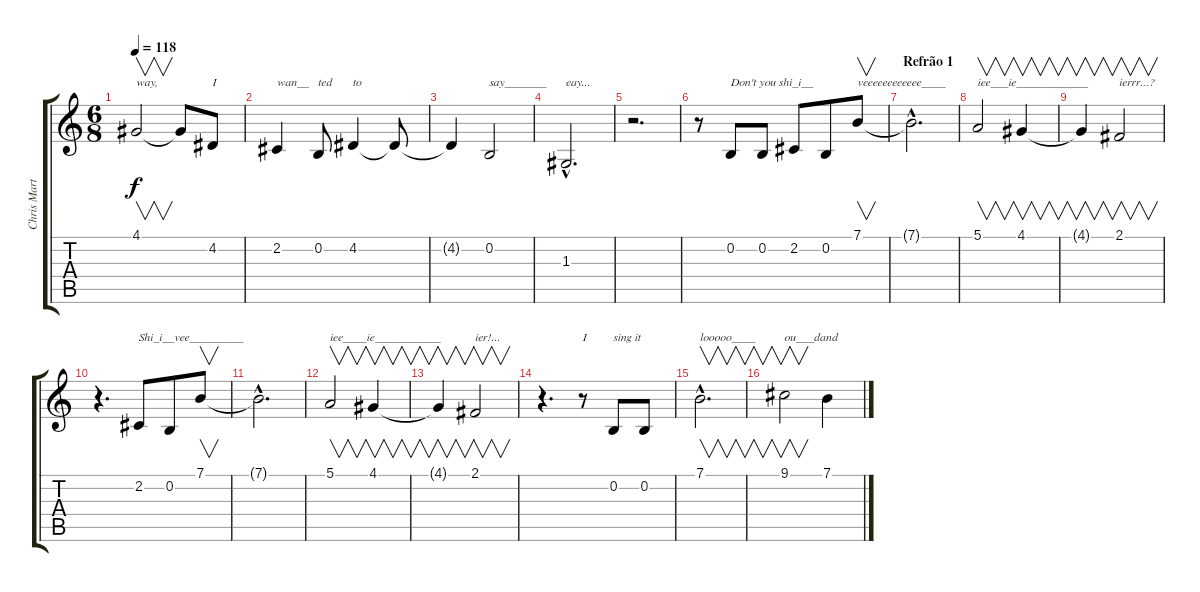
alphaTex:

\track ("Chris Martin (voz)" "Chris Mart") {instrument tangoaccordion}
\staff {score tabs}
\tuning (E4 B3 G3 D3 A2 E2) {hide}
\ts (6 8)
\tempo 118
\clef g2
\ks c
4.1.2{v txt "way," dy f} 4.1{t}.8 4.2.8{txt "I"} |
2.2.4{txt "wan__"} 0.2.8{txt "ted"} 4.2.4{txt "to"} 4.2{t}.8 |
4.2{t}.4 0.2.2{txt "say_______"} |
1.3{hac}.2{d txt "eay..."} |
r.2{d} |
r.8 0.2.8{txt "Don't you shi_i__"} 0.2.8 2.2.8 0.2.8 7.1.8{v txt "veeeeeeeeeeee____"} |
\section ("" "Refrão 1")
7.1{hac t}.2{d} |
5.1.2{v txt "iee___ie____________"} 4.1.4{v} |
4.1{t}.4{v} 2.1.2{v txt "ierrr...?"} |
r.4{d} 2.2.8{txt "Shi_i__vee_________"} 0.2.8 7.1.8{v} |
7.1{hac t}.2{d} |
5.1.2{v txt "iee____ie___________"} 4.1.4{v} |
4.1{t}.4{v} 2.1.2{v txt "ier!..."} |
r.4{d} r.8{txt "I"} 0.2.8{txt "sing it"} 0.2.8 |
7.1{hac}.2{v d txt "looooo____"} |
9.1.2{v txt "ou___dand"} 7.1.4
